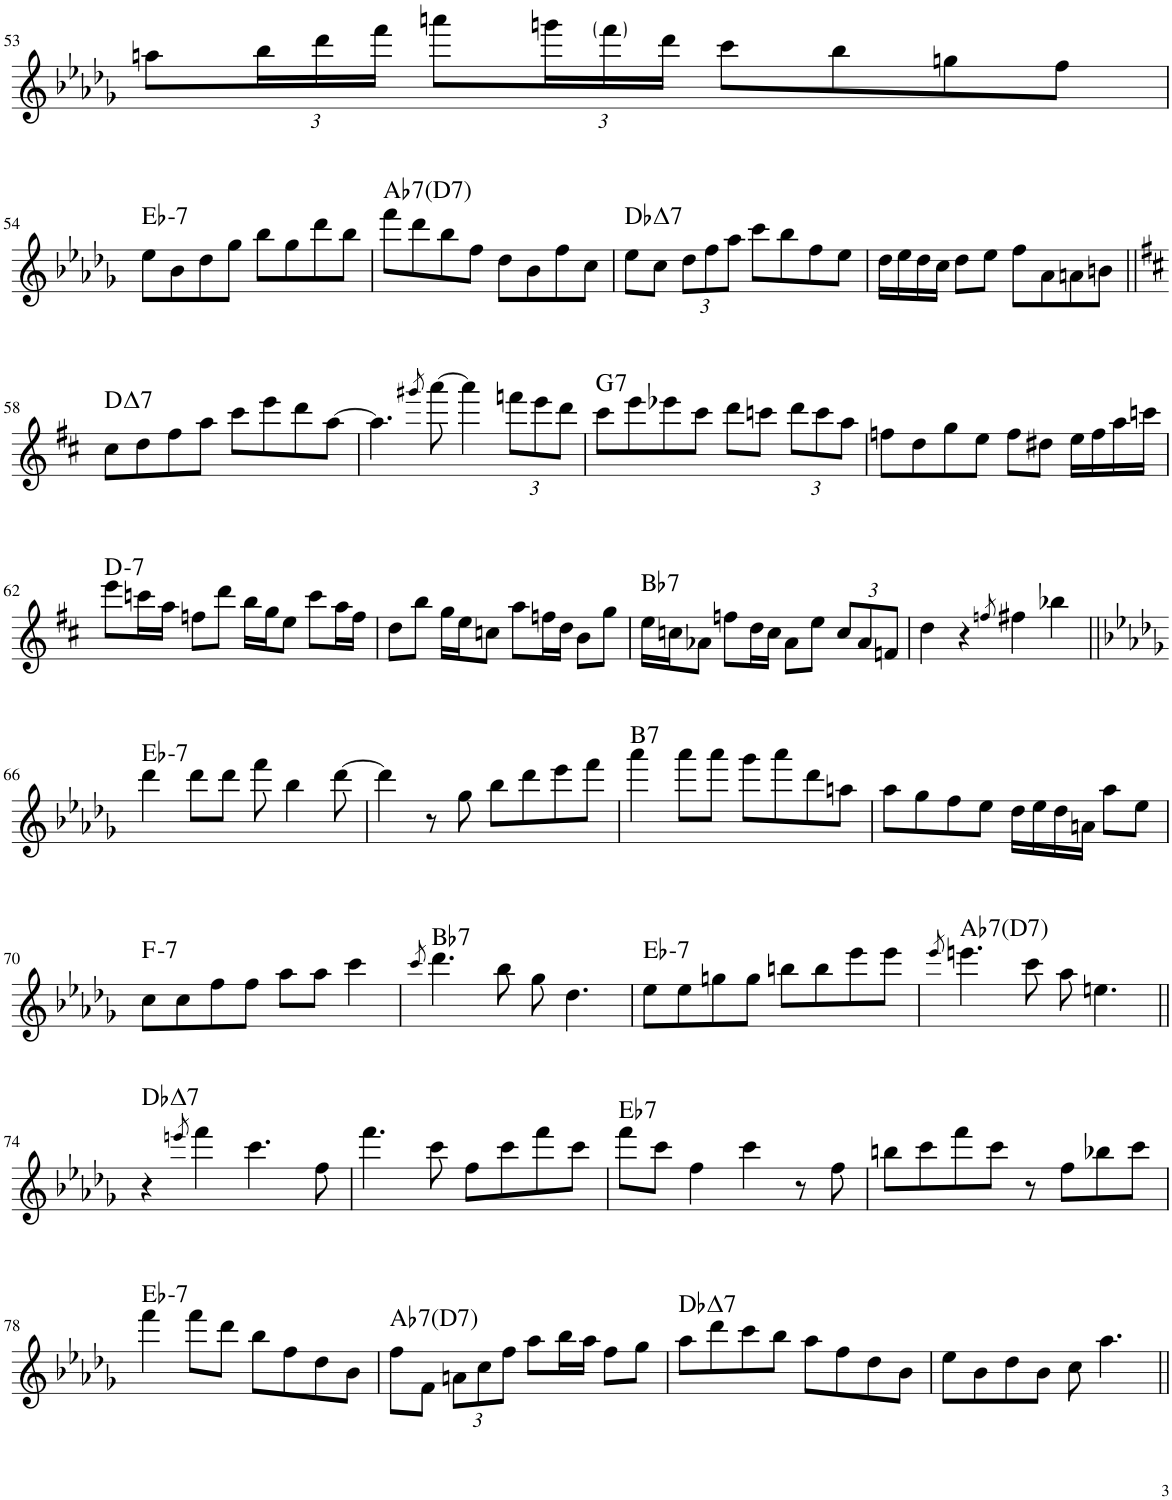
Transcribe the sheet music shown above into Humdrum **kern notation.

**kern	**harte
*part1	*part1
*staff1	*
*I"Piano	*
*I'Pno.	*
!!LO:PB:g=z
*clefG2	*
*k[b-e-a-d-g-]	*
*M4/4	*
=53	=53
8aan\L	.
*Xbrackettup	*
24bb-\L	.
24ddd-\	.
24fff\JJ	.
8aaan\L	.
24gggn\L	.
24fff\	.
24ddd-\JJ	.
8ccc\L	.
8bb-\	.
8ggn\	.
8ff\J	.
!!LO:LB:g=z
=54	=54
!	!LO:H:kt=7
8ee-\L	Eb:min7
8b-\	.
8dd-\	.
8gg-\J	.
8bb-\L	.
8gg-\	.
8ddd-\	.
8bb-\J	.
=55	=55
!	!LO:H:kt=7
8fff\L	Ab:7
8ddd-\	.
8bb-\	.
8ff\J	.
8dd-\L	.
8b-\	.
8ff\	.
8cc\J	.
=56	=56
!	!LO:H:kt=7
8ee-\L	Db:maj7
8cc\J	.
12dd-\L	.
12ff\	.
12aa-\J	.
8ccc\L	.
8bb-\	.
8ff\	.
8ee-\J	.
=57	=57
16dd-\LL	.
16ee-\	.
16dd-\	.
16cc\JJ	.
8dd-\L	.
8ee-\J	.
8ff\L	.
8a-\	.
8an\	.
8bn\J	.
!!LO:LB:g=z
=58||	=58||
*k[f#c#]	*
!	!LO:H:kt=7
8cc#\L	D:maj7
8dd\	.
8ff#\	.
8aa\J	.
8ccc#\L	.
8eee\	.
8ddd\	.
[8aa\J	.
=59	=59
4.aa\]	.
8qggg#X/	.
[8aaa\	.
4aaa\]	.
12fffn\L	.
12eee\	.
12ddd\J	.
=60	=60
!	!LO:H:kt=7
8ccc#\L	G:7
8eee\	.
8eee-X\	.
8ccc#\J	.
8ddd\L	.
8cccn\J	.
12ddd\L	.
12ccc\	.
12aa\J	.
=61	=61
8ffn\L	.
8dd\	.
8gg\	.
8ee\J	.
8ff\L	.
8dd#X\J	.
16ee\LL	.
16ff\	.
16aa\	.
16cccn\JJ	.
!!LO:LB:g=z
=62	=62
!	!LO:H:kt=7
8eee\L	D:min7
16cccn\L	.
16aa\JJ	.
8ffn\L	.
8ddd\J	.
16bb\LL	.
16gg\J	.
8ee\J	.
8ccc\L	.
16aa\L	.
16ff\JJ	.
=63	=63
8dd\L	.
8bb\J	.
16gg\LL	.
16ee\J	.
8ccn\J	.
8aa\L	.
16ffn\L	.
16dd\JJ	.
8b\L	.
8gg\J	.
=64	=64
!	!LO:H:kt=7
16ee\LL	Bb:7
16ccn\J	.
8a-X\J	.
8ffn\L	.
16dd\L	.
16cc\JJ	.
8a-\L	.
8ee\J	.
12cc/L	.
12a-/	.
12fn/J	.
=65	=65
4dd\	.
4r	.
8qffn/	.
4ff#X\	.
4bb-X\	.
!!LO:LB:g=z
=66||	=66||
*k[b-e-a-d-g-]	*
!	!LO:H:kt=7
4ddd-\	Eb:min7
8ddd-\L	.
8ddd-\J	.
8fff\	.
4bb-\	.
[8ddd-\	.
=67	=67
4ddd-\]	.
8r	.
8gg-\	.
8bb-\L	.
8ddd-\	.
8eee-\	.
8fff\J	.
=68	=68
!	!LO:H:kt=7
4aaa-\	B:7
8aaa-\L	.
8aaa-\J	.
8ggg-\L	.
8aaa-\	.
8ddd-\	.
8aan\J	.
=69	=69
8aa-\L	.
8gg-\	.
8ff\	.
8ee-\J	.
16dd-\LL	.
16ee-\	.
16dd-\	.
16an\JJ	.
8aa-\L	.
8ee-\J	.
!!LO:LB:g=z
=70	=70
!	!LO:H:kt=7
8cc\L	F:min7
8cc\	.
8ff\	.
8ff\J	.
8aa-\L	.
8aa-\J	.
4ccc\	.
=71	=71
8qccc/	.
!	!LO:H:kt=7
4.ddd-\	Bb:7
8bb-\	.
8gg-\	.
4.dd-\	.
=72	=72
!	!LO:H:kt=7
8ee-\L	Eb:min7
8ee-\	.
8ggn\	.
8gg\J	.
8bbn\L	.
8bb\	.
8eee-\	.
8eee-\J	.
=73	=73
8qeee-/	.
!	!LO:H:kt=7
4.eeen\	Ab:7
8ccc\	.
8aa-\	.
4.een\	.
!!LO:LB:g=z
=74||	=74||
!	!LO:H:kt=7
4r	Db:maj7
8qeeen/	.
4fff\	.
4.ccc\	.
8ff\	.
=75	=75
4.fff\	.
8ccc\	.
8ff\L	.
8ccc\	.
8fff\	.
8ccc\J	.
=76	=76
!	!LO:H:kt=7
8fff\L	Eb:7
8ccc\J	.
4ff\	.
4ccc\	.
8r	.
8ff\	.
=77	=77
8bbn\L	.
8ccc\	.
8fff\	.
8ccc\J	.
8r	.
8ff\L	.
8bb-X\	.
8ccc\J	.
!!LO:LB:g=z
=78	=78
!	!LO:H:kt=7
4fff\	Eb:min7
8fff\L	.
8ddd-\J	.
8bb-\L	.
8ff\	.
8dd-\	.
8b-\J	.
=79	=79
!	!LO:H:kt=7
8ff\L	Ab:7
8f\J	.
12an\L	.
12cc\	.
12ff\J	.
8aa-\L	.
16bb-\L	.
16aa-\JJ	.
8ff\L	.
8gg-\J	.
=80	=80
!	!LO:H:kt=7
8aa-\L	Db:maj7
8ddd-\	.
8ccc\	.
8bb-\J	.
8aa-\L	.
8ff\	.
8dd-\	.
8b-\J	.
=81	=81
8ee-\L	.
8b-\	.
8dd-\	.
8b-\J	.
8cc\	.
4.aa-\	.
=||	=||
*-	*-
